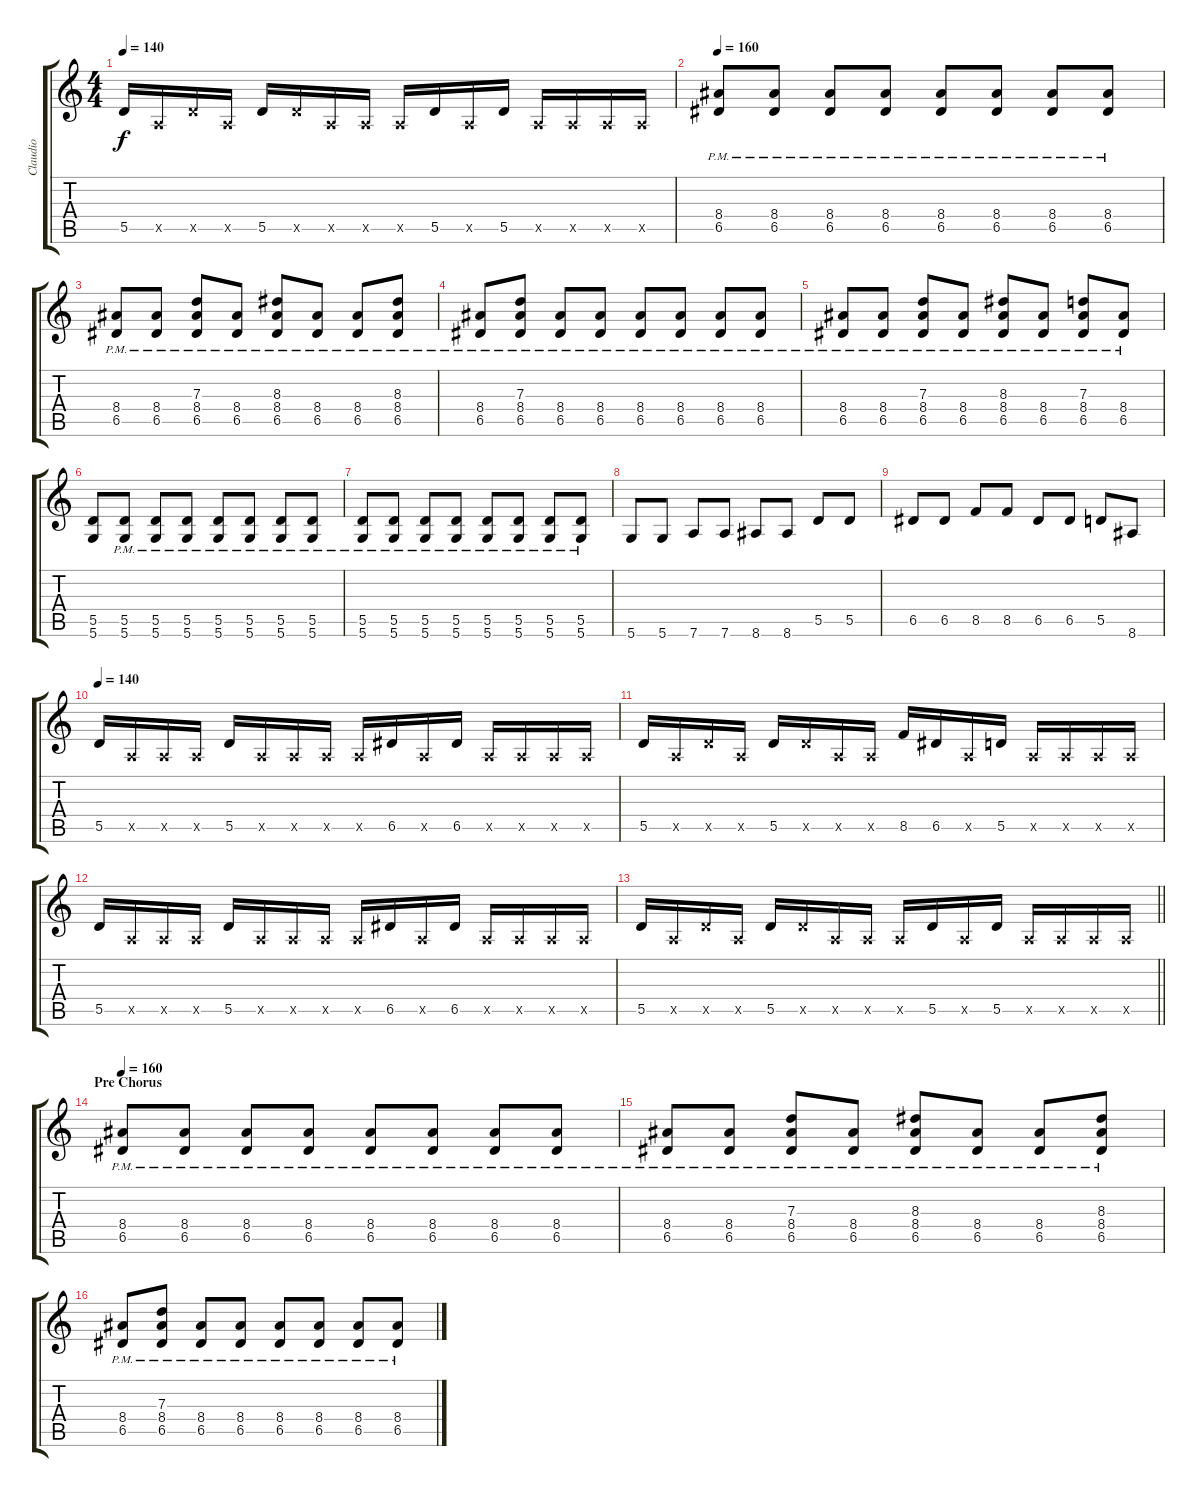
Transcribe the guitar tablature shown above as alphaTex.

\track ("Claudio" "Claudio") {instrument overdrivenguitar}
\staff {score tabs}
\tuning (E4 B3 G3 D3 A2 D2) {hide}
\ts (4 4)
\tempo 140
\clef g2
\ks c
5.5.16{dy f} 0.5{x}.16 5.5{x}.16 0.5{x}.16 5.5.16 5.5{x}.16 0.5{x}.16 0.5{x}.16 0.5{x}.16 5.5.16 0.5{x}.16 5.5.16 0.5{x}.16 0.5{x}.16 0.5{x}.16 0.5{x}.16 |
\tempo 160
(8.4{pm} 6.5{pm}).8{instrument overdrivenguitar} (8.4{pm} 6.5{pm}).8 (8.4{pm} 6.5{pm}).8 (8.4{pm} 6.5{pm}).8 (8.4{pm} 6.5{pm}).8 (8.4{pm} 6.5{pm}).8 (8.4{pm} 6.5{pm}).8 (8.4{pm} 6.5{pm}).8 |
(8.4{pm} 6.5{pm}).8 (8.4{pm} 6.5{pm}).8 (7.3 8.4{pm} 6.5{pm}).8 (8.4{pm} 6.5{pm}).8 (8.3 8.4{pm} 6.5{pm}).8 (8.4{pm} 6.5{pm}).8 (8.4{pm} 6.5{pm}).8 (8.3 8.4{pm} 6.5{pm}).8 |
(8.4{pm} 6.5{pm}).8 (7.3 8.4{pm} 6.5{pm}).8 (8.4{pm} 6.5{pm}).8 (8.4{pm} 6.5{pm}).8 (8.4{pm} 6.5{pm}).8 (8.4{pm} 6.5{pm}).8 (8.4{pm} 6.5{pm}).8 (8.4{pm} 6.5{pm}).8 |
(8.4{pm} 6.5{pm}).8 (8.4{pm} 6.5{pm}).8 (7.3 8.4{pm} 6.5{pm}).8 (8.4{pm} 6.5{pm}).8 (8.3 8.4{pm} 6.5{pm}).8 (8.4{pm} 6.5{pm}).8 (7.3 8.4{pm} 6.5{pm}).8 (8.4{pm} 6.5{pm}).8 |
(5.5 5.6).8 (5.5{pm} 5.6{pm}).8 (5.5{pm} 5.6{pm}).8 (5.5{pm} 5.6{pm}).8 (5.5{pm} 5.6{pm}).8 (5.5{pm} 5.6{pm}).8 (5.5{pm} 5.6{pm}).8 (5.5{pm} 5.6{pm}).8 |
(5.5{pm} 5.6{pm}).8 (5.5{pm} 5.6{pm}).8 (5.5{pm} 5.6{pm}).8 (5.5{pm} 5.6{pm}).8 (5.5{pm} 5.6{pm}).8 (5.5{pm} 5.6{pm}).8 (5.5{pm} 5.6{pm}).8 (5.5{pm} 5.6{pm}).8 |
5.6.8 5.6.8 7.6.8 7.6.8 8.6.8 8.6.8 5.5.8 5.5.8 |
6.5.8 6.5.8 8.5.8 8.5.8 6.5.8 6.5.8 5.5.8 8.6.8 |
\tempo 140
5.5.16 0.5{x}.16 0.5{x}.16 0.5{x}.16 5.5.16 0.5{x}.16 0.5{x}.16 0.5{x}.16 0.5{x}.16 6.5.16 0.5{x}.16 6.5.16 0.5{x}.16 0.5{x}.16 0.5{x}.16 0.5{x}.16 |
5.5.16 0.5{x}.16 5.5{x}.16 0.5{x}.16 5.5.16 5.5{x}.16 0.5{x}.16 0.5{x}.16 8.5.16 6.5.16 0.5{x}.16 5.5.16 0.5{x}.16 0.5{x}.16 0.5{x}.16 0.5{x}.16 |
5.5.16 0.5{x}.16 0.5{x}.16 0.5{x}.16 5.5.16 0.5{x}.16 0.5{x}.16 0.5{x}.16 0.5{x}.16 6.5.16 0.5{x}.16 6.5.16 0.5{x}.16 0.5{x}.16 0.5{x}.16 0.5{x}.16 |
\barLineRight lightlight
5.5.16 0.5{x}.16 5.5{x}.16 0.5{x}.16 5.5.16 5.5{x}.16 0.5{x}.16 0.5{x}.16 0.5{x}.16 5.5.16 0.5{x}.16 5.5.16 0.5{x}.16 0.5{x}.16 0.5{x}.16 0.5{x}.16 |
\section ("" "Pre Chorus")
\tempo 160
(8.4{pm} 6.5{pm}).8{instrument overdrivenguitar} (8.4{pm} 6.5{pm}).8 (8.4{pm} 6.5{pm}).8 (8.4{pm} 6.5{pm}).8 (8.4{pm} 6.5{pm}).8 (8.4{pm} 6.5{pm}).8 (8.4{pm} 6.5{pm}).8 (8.4{pm} 6.5{pm}).8 |
(8.4{pm} 6.5{pm}).8 (8.4{pm} 6.5{pm}).8 (7.3 8.4{pm} 6.5{pm}).8 (8.4{pm} 6.5{pm}).8 (8.3 8.4{pm} 6.5{pm}).8 (8.4{pm} 6.5{pm}).8 (8.4{pm} 6.5{pm}).8 (8.3 8.4{pm} 6.5{pm}).8 |
(8.4{pm} 6.5{pm}).8 (7.3 8.4{pm} 6.5{pm}).8 (8.4{pm} 6.5{pm}).8 (8.4{pm} 6.5{pm}).8 (8.4{pm} 6.5{pm}).8 (8.4{pm} 6.5{pm}).8 (8.4{pm} 6.5{pm}).8 (8.4{pm} 6.5{pm}).8
